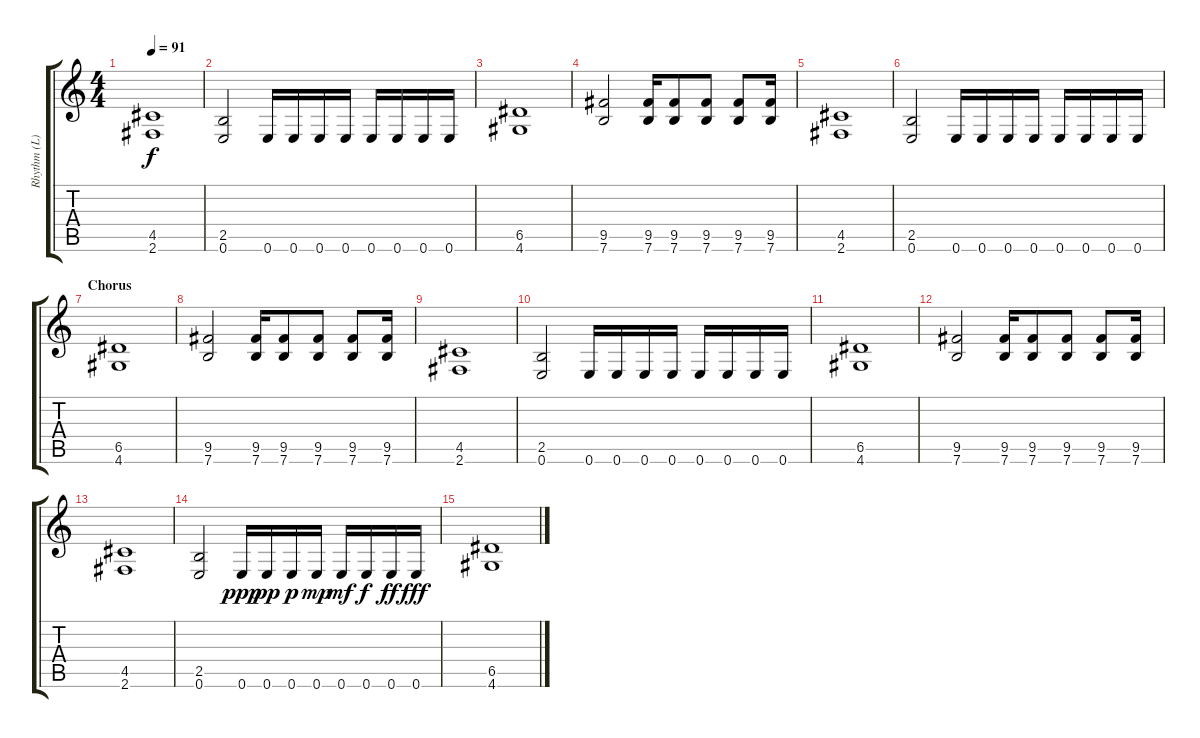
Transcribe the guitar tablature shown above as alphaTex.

\track ("Rhythm (L)" "Rhythm (L)") {instrument distortionguitar}
\staff {score tabs}
\tuning (E4 B3 G3 D3 A2 E2) {hide}
\ts (4 4)
\tempo 91
\clef g2
\ks c
(4.5 2.6).1{dy f} |
(2.5 0.6).2 0.6.16 0.6.16 0.6.16 0.6.16 0.6.16 0.6.16 0.6.16 0.6.16 |
(6.5 4.6).1 |
(9.5 7.6).2 (9.5 7.6).16 (9.5 7.6).8 (9.5 7.6).8 (9.5 7.6).8 (9.5 7.6).16 |
(4.5 2.6).1 |
(2.5 0.6).2 0.6.16 0.6.16 0.6.16 0.6.16 0.6.16 0.6.16 0.6.16 0.6.16 |
\section ("" "Chorus")
(6.5 4.6).1 |
(9.5 7.6).2 (9.5 7.6).16 (9.5 7.6).8 (9.5 7.6).8 (9.5 7.6).8 (9.5 7.6).16 |
(4.5 2.6).1 |
(2.5 0.6).2 0.6.16 0.6.16 0.6.16 0.6.16 0.6.16 0.6.16 0.6.16 0.6.16 |
(6.5 4.6).1 |
(9.5 7.6).2 (9.5 7.6).16 (9.5 7.6).8 (9.5 7.6).8 (9.5 7.6).8 (9.5 7.6).16 |
(4.5 2.6).1 |
(2.5 0.6).2 0.6.16{dy ppp} 0.6.16{dy pp} 0.6.16{dy p} 0.6.16{dy mp} 0.6.16{dy mf} 0.6.16{dy f} 0.6.16{dy ff} 0.6.16{dy fff} |
(6.5 4.6).1
